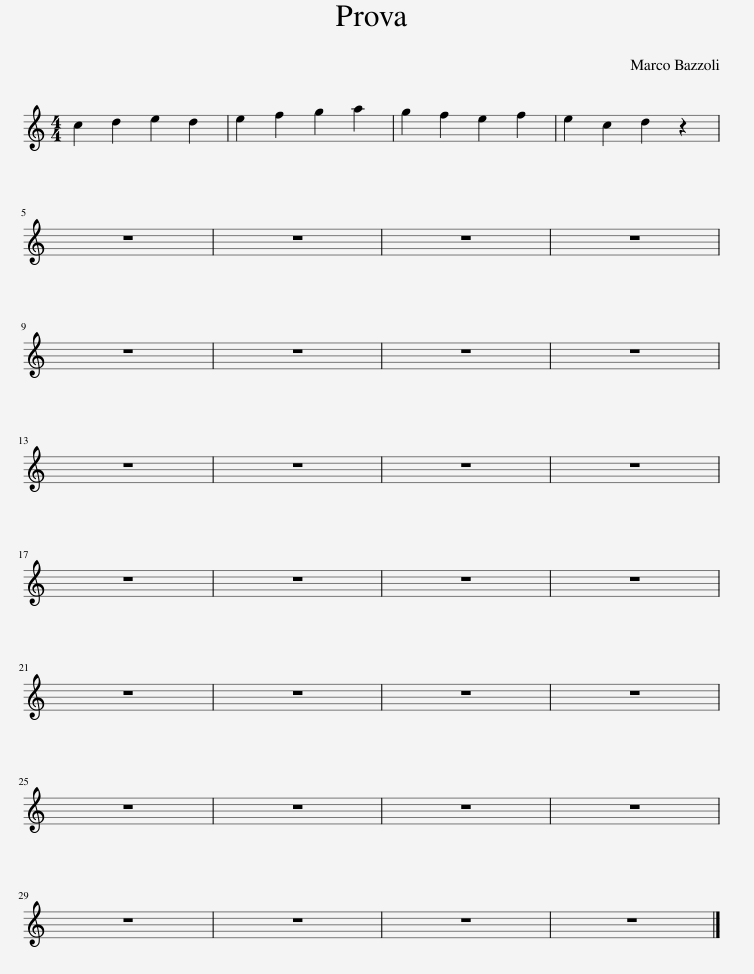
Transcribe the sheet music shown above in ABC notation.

X:1
L:1/8
M:4/4
I:linebreak $
K:C
V:1 treble
V:1
 c2 d2 e2 d2 | e2 f2 g2 a2 | g2 f2 e2 f2 | e2 c2 d2 z2 |$ z8 | %5
 z8 | z8 | z8 |$ z8 | z8 | %10
 z8 | z8 |$ z8 | z8 | z8 | %15
 z8 |$ z8 | z8 | z8 | z8 |$ %20
 z8 | z8 | z8 | z8 |$ z8 | %25
 z8 | z8 | z8 |$ z8 | z8 | %30
 z8 | z8 |] %32
